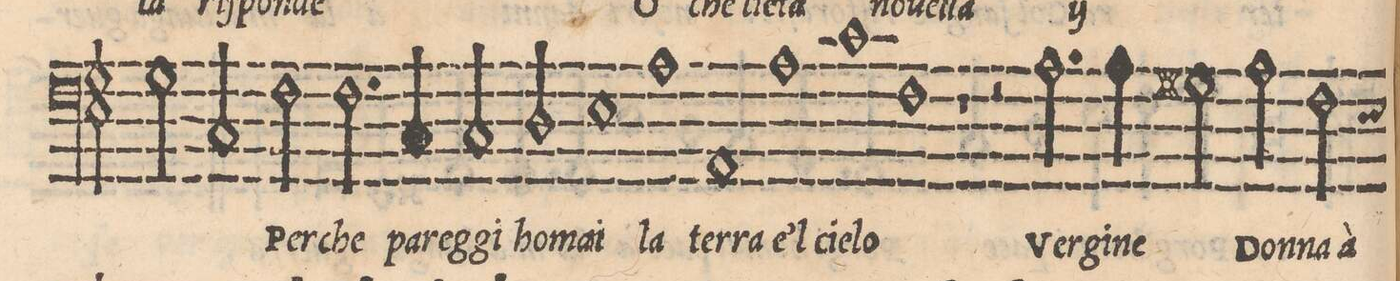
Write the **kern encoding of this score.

**kern	**text
*I"BASSO	*
*clefF4	*
*k[]	*
*met(C|)	*
*M2/1	*
2G\	-uel-
2C/	-la
*	*Xij
2F\	Per-
=33-	=33-
2.F\	-che
4C/	pa-
2C/	-reg-
2D/	gi_ho-
=34-	=34-
1E	-mai
1A	la
=35-	=35-
1AA	ter-
1A	ra_e'l
=36-	=36-
1c	cie-
1F	-lo
=37-	=37-
1r	.
2r	.
2.A\	ver-
=38-	=38-
4A\	-gi-
2G#X\	-ne
2A\	Don-
2F\	na_à
*custos:E	*
=39-	=39-
*-	*-
